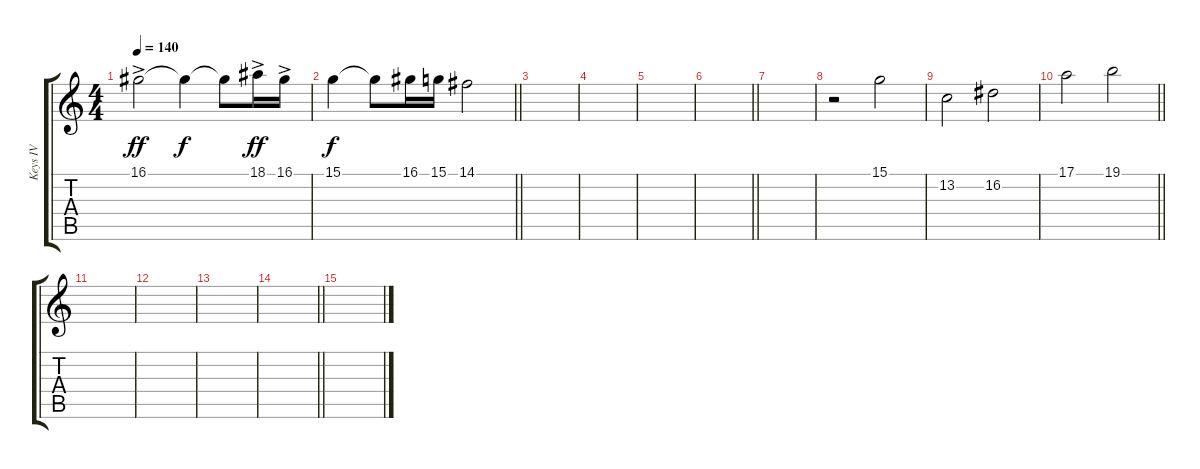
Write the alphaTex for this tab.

\track ("Keys IV" "Keys IV") {instrument stringensemble2}
\staff {score tabs}
\tuning (E4 B3 G3 D3 A2 E2) {hide}
\ts (4 4)
\tempo 140
\clef g2
\ks c
16.1{ac}.2{dy ff} 16.1{t}.4{dy f} 16.1{t}.8 18.1{ac}.16{dy ff} 16.1{ac}.16 |
\barLineRight lightlight
15.1.4{dy f} 15.1{t}.8 16.1.16 15.1.16 14.1.2 |
\section ("" "")
|
|
|
\barLineRight lightlight
|
\section ("" "")
|
r.2 15.1.2{volume 7 instrument stringensemble2} |
13.2.2 16.2.2 |
\barLineRight lightlight
17.1.2 19.1.2 |
\section ("" "")
|
|
|
\barLineRight lightlight
|
\section ("" "")
